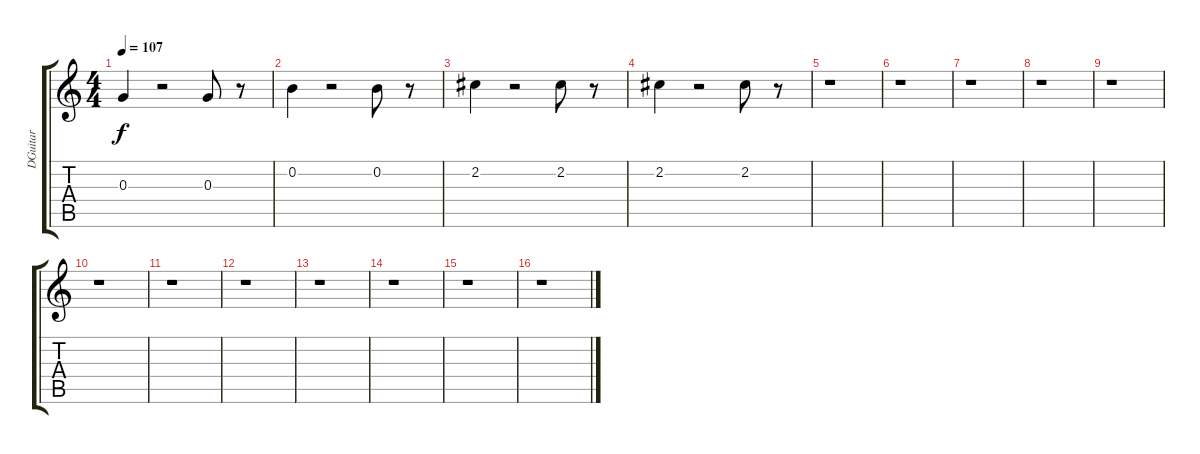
\track ("DGuitar" "DGuitar") {instrument overdrivenguitar}
\staff {score tabs}
\tuning (E4 B3 G3 D3 A2 E2) {hide}
\ts (4 4)
\tempo 107
\clef g2
\ks c
0.3.4{dy f} r.2 0.3.8 r.8 |
0.2.4 r.2 0.2.8 r.8 |
2.2.4 r.2 2.2.8 r.8 |
2.2.4 r.2 2.2.8 r.8 |
r.1 |
r.1 |
r.1 |
r.1 |
r.1 |
r.1 |
r.1 |
r.1 |
r.1 |
r.1 |
r.1 |
r.1
